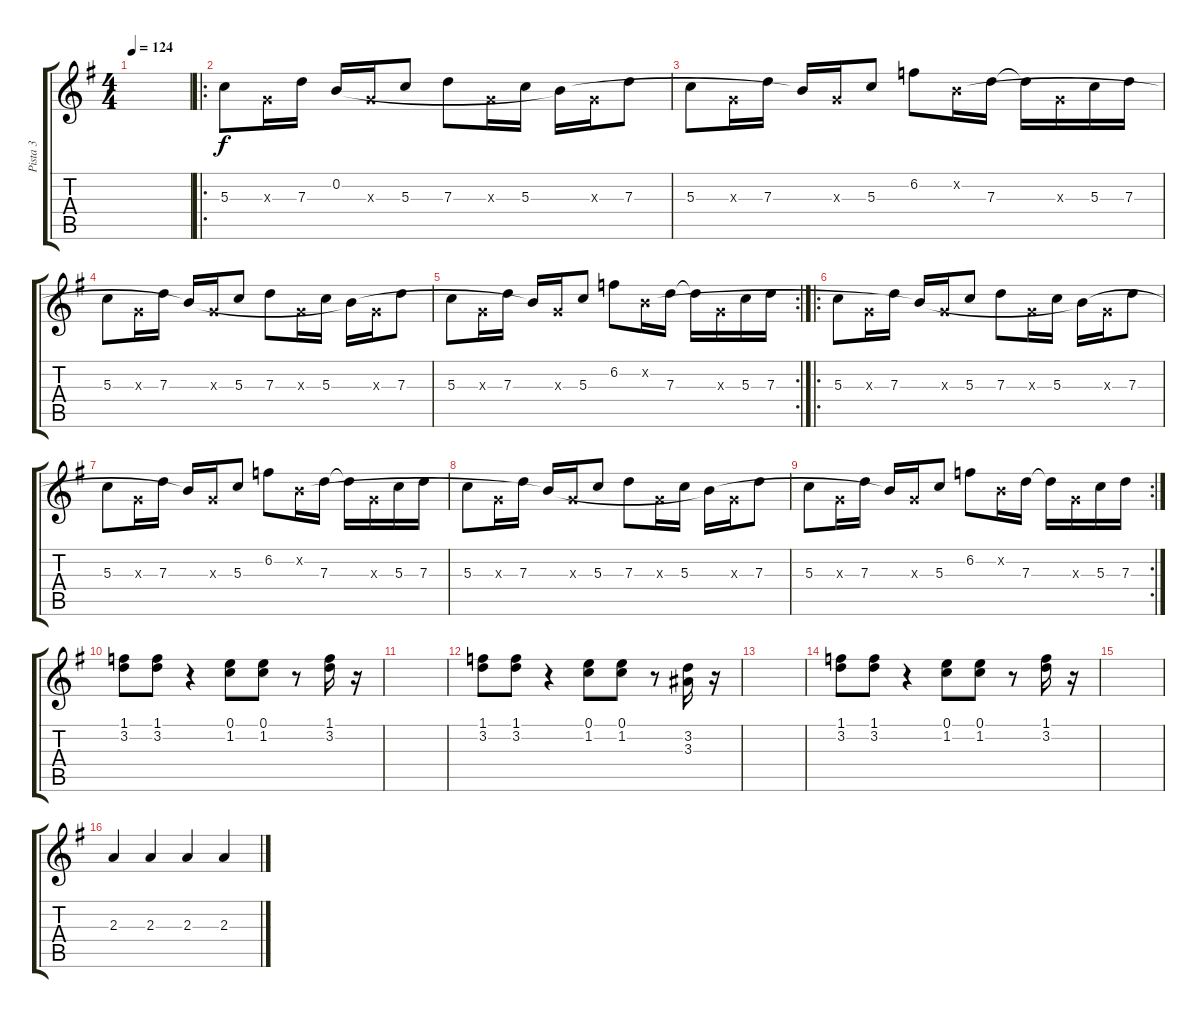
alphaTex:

\track ("Pista 3" "Pista 3") {instrument electricguitarmuted}
\staff {score tabs}
\tuning (E4 B3 G3 D3 A2 E2) {hide}
\ts (4 4)
\tempo 124
\clef g2
\ks g
|
\ro
5.3.8 0.3{x}.16 7.3.16 0.2.16 0.3{x}.16 5.3.8 7.3.8 0.3{x}.16 5.3.16 0.2{t}.16 0.3{x}.16 7.3.8 |
5.3.8 0.3{x}.16 7.3.16 0.2{t}.16 0.3{x}.16 5.3.8 6.2.8 0.2{x}.16 7.3.16 7.3{t}.16 0.3{x}.16 5.3.16 7.3.16 |
5.3.8 0.3{x}.16 7.3.16 0.2{t}.16 0.3{x}.16 5.3.8 7.3.8 0.3{x}.16 5.3.16 0.2{t}.16 0.3{x}.16 7.3.8 |
\rc 2
5.3.8 0.3{x}.16 7.3.16 0.2{t}.16 0.3{x}.16 5.3.8 6.2.8 0.2{x}.16 7.3.16 7.3{t}.16 0.3{x}.16 5.3.16 7.3.16 |
\ro
5.3.8 0.3{x}.16 7.3.16 0.2{t}.16 0.3{x}.16 5.3.8 7.3.8 0.3{x}.16 5.3.16 0.2{t}.16 0.3{x}.16 7.3.8 |
5.3.8 0.3{x}.16 7.3.16 0.2{t}.16 0.3{x}.16 5.3.8 6.2.8 0.2{x}.16 7.3.16 7.3{t}.16 0.3{x}.16 5.3.16 7.3.16 |
5.3.8 0.3{x}.16 7.3.16 0.2{t}.16 0.3{x}.16 5.3.8 7.3.8 0.3{x}.16 5.3.16 0.2{t}.16 0.3{x}.16 7.3.8 |
\rc 2
5.3.8 0.3{x}.16 7.3.16 0.2{t}.16 0.3{x}.16 5.3.8 6.2.8 0.2{x}.16 7.3.16 7.3{t}.16 0.3{x}.16 5.3.16 7.3.16 |
(1.1 3.2).8 (1.1 3.2).8 r.4 (0.1 1.2).8 (0.1 1.2).8 r.8 (1.1 3.2).16 r.16 |
|
(1.1 3.2).8 (1.1 3.2).8 r.4 (0.1 1.2).8 (0.1 1.2).8 r.8 (3.2 3.3).16 r.16 |
|
(1.1 3.2).8 (1.1 3.2).8 r.4 (0.1 1.2).8 (0.1 1.2).8 r.8 (1.1 3.2).16 r.16 |
|
2.3.4 2.3.4 2.3.4 2.3.4
